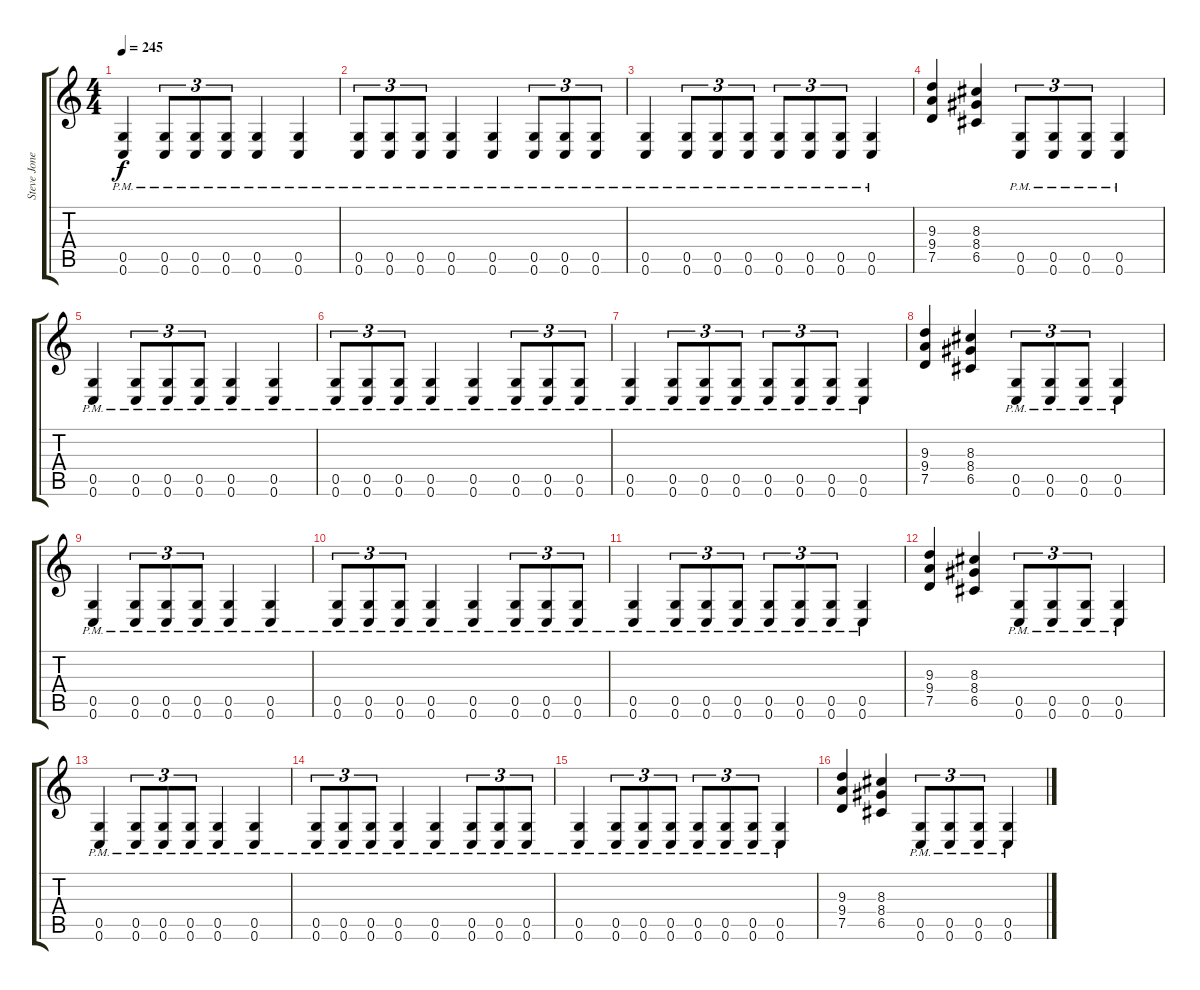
\track ("Steve Jones" "Steve Jone") {instrument distortionguitar}
\staff {score tabs}
\tuning (D4 A3 F3 C3 G2 C2) {hide}
\ts (4 4)
\tempo 245
\clef g2
\ks c
(0.5{pm} 0.6{pm}).4{dy f} (0.5{pm} 0.6{pm}).8{tu (3 2)} (0.5{pm} 0.6).8{tu (3 2)} (0.5 0.6{pm}).8{tu (3 2)} (0.5{pm} 0.6{pm}).4 (0.5{pm} 0.6{pm}).4 |
(0.5{pm} 0.6{pm}).8{tu (3 2)} (0.5{pm} 0.6).8{tu (3 2)} (0.5 0.6{pm}).8{tu (3 2)} (0.5{pm} 0.6{pm}).4 (0.5{pm} 0.6{pm}).4 (0.5{pm} 0.6{pm}).8{tu (3 2)} (0.5{pm} 0.6{pm}).8{tu (3 2)} (0.5{pm} 0.6{pm}).8{tu (3 2)} |
(0.5{pm} 0.6{pm}).4 (0.5{pm} 0.6{pm}).8{tu (3 2)} (0.5{pm} 0.6{pm}).8{tu (3 2)} (0.5{pm} 0.6{pm}).8{tu (3 2)} (0.5{pm} 0.6{pm}).8{tu (3 2)} (0.5{pm} 0.6{pm}).8{tu (3 2)} (0.5{pm} 0.6{pm}).8{tu (3 2)} (0.5{pm} 0.6{pm}).4 |
(9.3 9.4 7.5).4 (8.3 8.4 6.5).4 (0.5{pm} 0.6{pm}).8{tu (3 2)} (0.5{pm} 0.6{pm}).8{tu (3 2)} (0.5{pm} 0.6{pm}).8{tu (3 2)} (0.5{pm} 0.6{pm}).4 |
(0.5{pm} 0.6{pm}).4 (0.5{pm} 0.6{pm}).8{tu (3 2)} (0.5{pm} 0.6).8{tu (3 2)} (0.5 0.6{pm}).8{tu (3 2)} (0.5{pm} 0.6{pm}).4 (0.5{pm} 0.6{pm}).4 |
(0.5{pm} 0.6{pm}).8{tu (3 2)} (0.5{pm} 0.6).8{tu (3 2)} (0.5 0.6{pm}).8{tu (3 2)} (0.5{pm} 0.6{pm}).4 (0.5{pm} 0.6{pm}).4 (0.5{pm} 0.6{pm}).8{tu (3 2)} (0.5{pm} 0.6{pm}).8{tu (3 2)} (0.5{pm} 0.6{pm}).8{tu (3 2)} |
(0.5{pm} 0.6{pm}).4 (0.5{pm} 0.6{pm}).8{tu (3 2)} (0.5{pm} 0.6{pm}).8{tu (3 2)} (0.5{pm} 0.6{pm}).8{tu (3 2)} (0.5{pm} 0.6{pm}).8{tu (3 2)} (0.5{pm} 0.6{pm}).8{tu (3 2)} (0.5{pm} 0.6{pm}).8{tu (3 2)} (0.5{pm} 0.6{pm}).4 |
(9.3 9.4 7.5).4 (8.3 8.4 6.5).4 (0.5{pm} 0.6{pm}).8{tu (3 2)} (0.5{pm} 0.6{pm}).8{tu (3 2)} (0.5{pm} 0.6{pm}).8{tu (3 2)} (0.5{pm} 0.6{pm}).4 |
(0.5{pm} 0.6{pm}).4 (0.5{pm} 0.6{pm}).8{tu (3 2)} (0.5{pm} 0.6).8{tu (3 2)} (0.5 0.6{pm}).8{tu (3 2)} (0.5{pm} 0.6{pm}).4 (0.5{pm} 0.6{pm}).4 |
(0.5{pm} 0.6{pm}).8{tu (3 2)} (0.5{pm} 0.6).8{tu (3 2)} (0.5 0.6{pm}).8{tu (3 2)} (0.5{pm} 0.6{pm}).4 (0.5{pm} 0.6{pm}).4 (0.5{pm} 0.6{pm}).8{tu (3 2)} (0.5{pm} 0.6{pm}).8{tu (3 2)} (0.5{pm} 0.6{pm}).8{tu (3 2)} |
(0.5{pm} 0.6{pm}).4 (0.5{pm} 0.6{pm}).8{tu (3 2)} (0.5{pm} 0.6{pm}).8{tu (3 2)} (0.5{pm} 0.6{pm}).8{tu (3 2)} (0.5{pm} 0.6{pm}).8{tu (3 2)} (0.5{pm} 0.6{pm}).8{tu (3 2)} (0.5{pm} 0.6{pm}).8{tu (3 2)} (0.5{pm} 0.6{pm}).4 |
(9.3 9.4 7.5).4 (8.3 8.4 6.5).4 (0.5{pm} 0.6{pm}).8{tu (3 2)} (0.5{pm} 0.6{pm}).8{tu (3 2)} (0.5{pm} 0.6{pm}).8{tu (3 2)} (0.5{pm} 0.6{pm}).4 |
(0.5{pm} 0.6{pm}).4 (0.5{pm} 0.6{pm}).8{tu (3 2)} (0.5{pm} 0.6).8{tu (3 2)} (0.5 0.6{pm}).8{tu (3 2)} (0.5{pm} 0.6{pm}).4 (0.5{pm} 0.6{pm}).4 |
(0.5{pm} 0.6{pm}).8{tu (3 2)} (0.5{pm} 0.6).8{tu (3 2)} (0.5 0.6{pm}).8{tu (3 2)} (0.5{pm} 0.6{pm}).4 (0.5{pm} 0.6{pm}).4 (0.5{pm} 0.6{pm}).8{tu (3 2)} (0.5{pm} 0.6{pm}).8{tu (3 2)} (0.5{pm} 0.6{pm}).8{tu (3 2)} |
(0.5{pm} 0.6{pm}).4 (0.5{pm} 0.6{pm}).8{tu (3 2)} (0.5{pm} 0.6{pm}).8{tu (3 2)} (0.5{pm} 0.6{pm}).8{tu (3 2)} (0.5{pm} 0.6{pm}).8{tu (3 2)} (0.5{pm} 0.6{pm}).8{tu (3 2)} (0.5{pm} 0.6{pm}).8{tu (3 2)} (0.5{pm} 0.6{pm}).4 |
(9.3 9.4 7.5).4 (8.3 8.4 6.5).4 (0.5{pm} 0.6{pm}).8{tu (3 2)} (0.5{pm} 0.6{pm}).8{tu (3 2)} (0.5{pm} 0.6{pm}).8{tu (3 2)} (0.5{pm} 0.6{pm}).4
